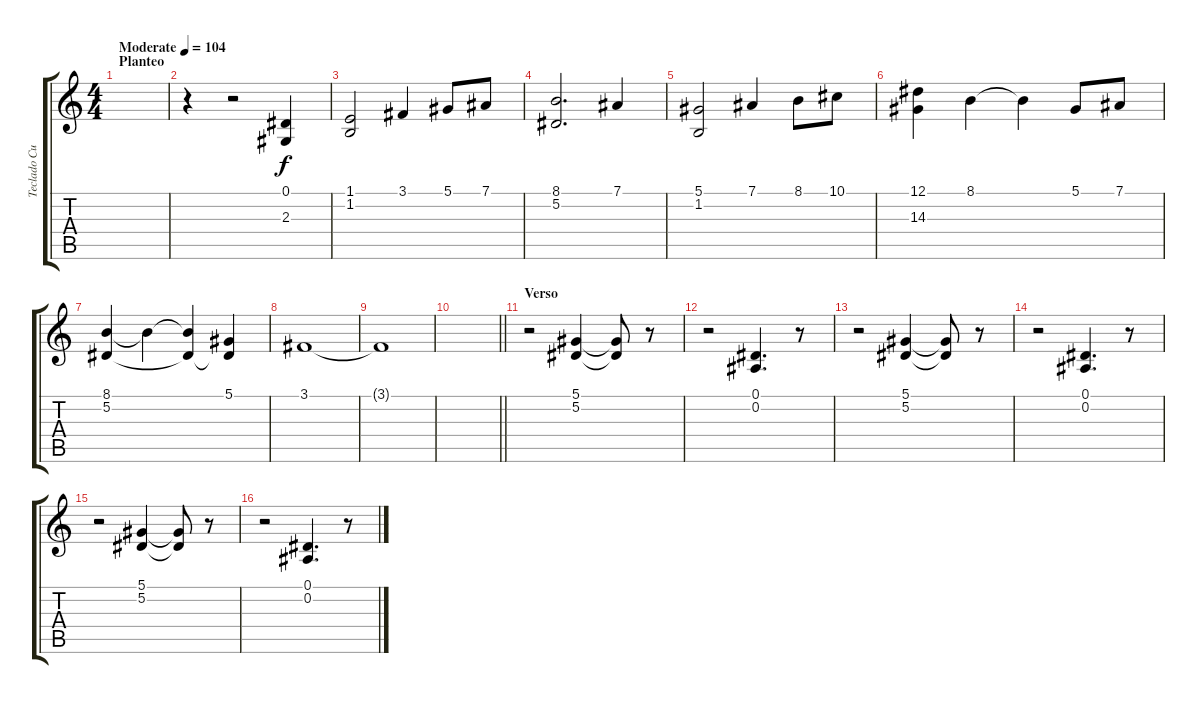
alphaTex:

\track ("Teclado Cuerdas" "Teclado Cu") {instrument stringensemble2}
\staff {score tabs}
\tuning (Eb4 Bb3 Gb3 Db3 Ab2 Eb2) {hide}
\ts (4 4)
\section ("" "Planteo")
\tempo (104 "Moderate")
\clef g2
\ks c
|
r.4 r.2 (0.1 2.3).4 |
(1.1 1.2).2 3.1.4 5.1.8 7.1.8 |
(8.1 5.2).2{d} 7.1.4 |
(5.1 1.2).2 7.1.4 8.1.8 10.1.8 |
(12.1 14.3).4 8.1.4 8.1{t}.4 5.1.8 7.1.8 |
(8.1 5.2).4 8.1{t}.4 (8.1{t} 5.2{t}).4 (5.1 5.2{t}).4 |
3.1.1 |
3.1{t}.1 |
\barLineRight lightlight
|
\section ("" "Verso ")
r.2 (5.1 5.2).4 (5.1{t} 5.2{t}).8 r.8 |
r.2 (0.1 0.2).4{d} r.8 |
r.2 (5.1 5.2).4 (5.1{t} 5.2{t}).8 r.8 |
r.2 (0.1 0.2).4{d} r.8 |
r.2 (5.1 5.2).4 (5.1{t} 5.2{t}).8 r.8 |
r.2 (0.1 0.2).4{d} r.8
